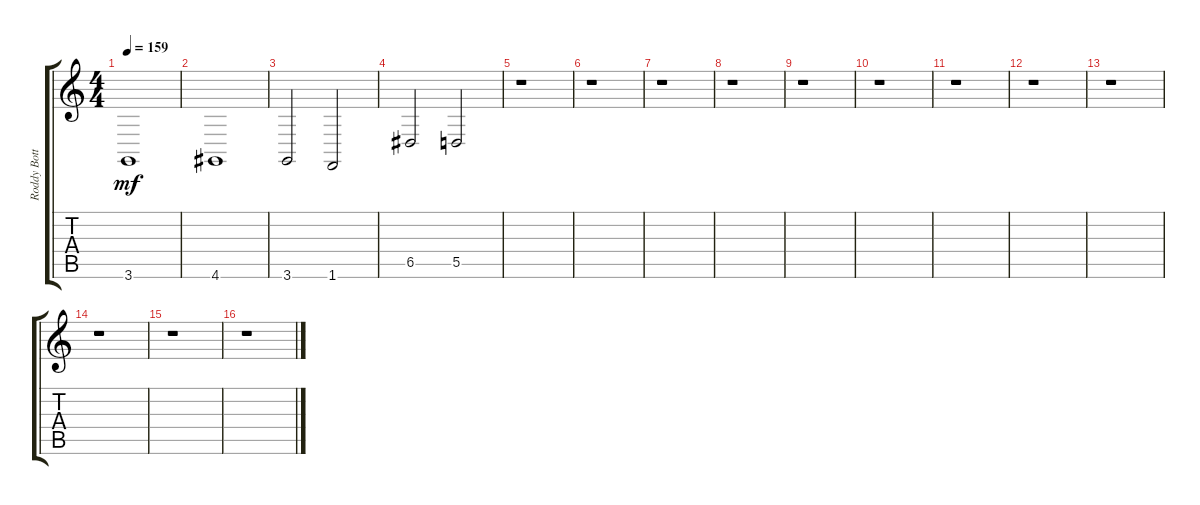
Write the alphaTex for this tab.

\track ("Roddy Bottum - Piano" "Roddy Bott") {instrument acousticgrandpiano}
\staff {score tabs}
\tuning (E4 B3 G3 D3 A2 E2) {hide}
\ts (4 4)
\tempo 159
\clef g2
\ks c
3.6.1{dy mf} |
4.6.1 |
3.6.2 1.6.2 |
6.5.2 5.5.2 |
r.1 |
r.1 |
r.1 |
r.1 |
r.1 |
r.1 |
r.1 |
r.1 |
r.1 |
r.1 |
r.1 |
r.1
